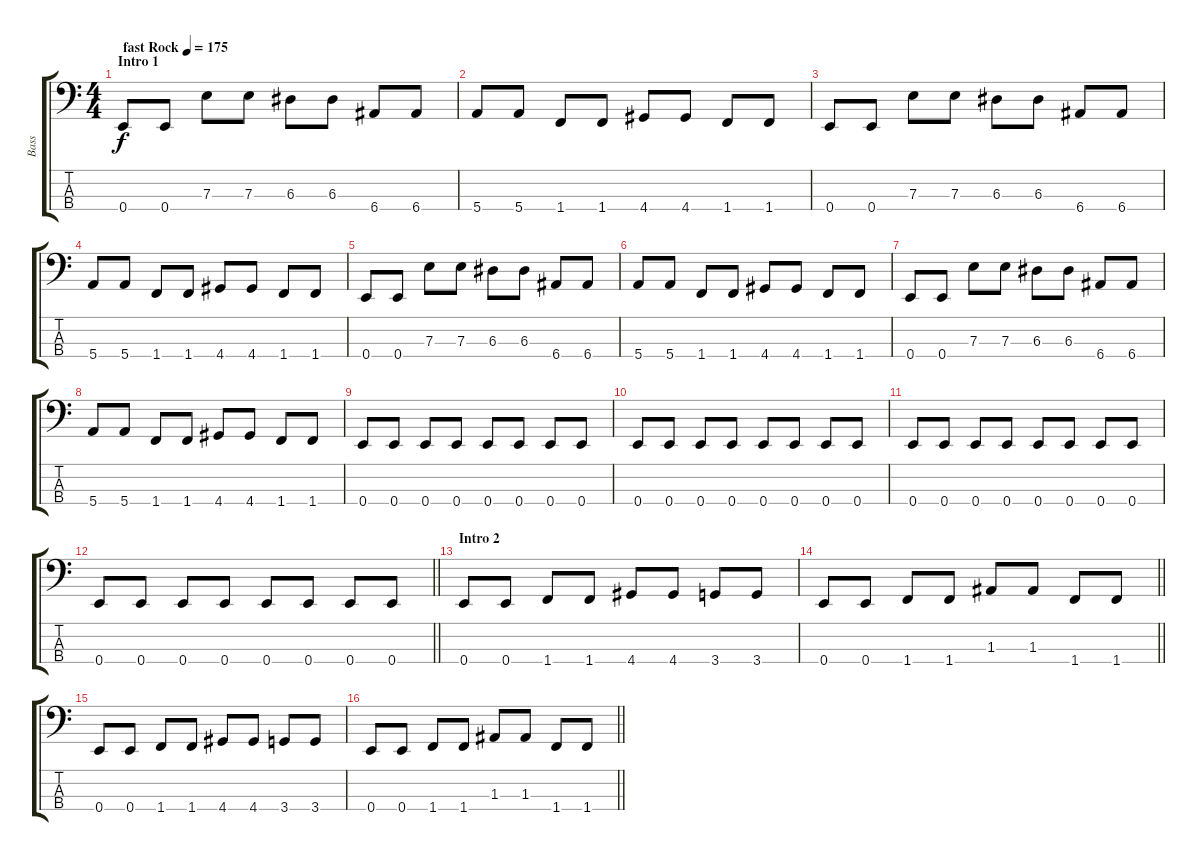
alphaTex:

\track ("Bass" "Bass") {instrument electricbassfinger}
\staff {score tabs}
\tuning (G2 D2 A1 E1) {hide}
\ts (4 4)
\section ("" "Intro 1")
\tempo (175 "fast Rock")
\clef f4
\ks c
0.4.8{dy f instrument electricbassfinger} 0.4.8 7.3.8 7.3.8 6.3.8 6.3.8 6.4.8 6.4.8 |
5.4.8 5.4.8 1.4.8 1.4.8 4.4.8 4.4.8 1.4.8 1.4.8 |
0.4.8 0.4.8 7.3.8 7.3.8 6.3.8 6.3.8 6.4.8 6.4.8 |
5.4.8 5.4.8 1.4.8 1.4.8 4.4.8 4.4.8 1.4.8 1.4.8 |
0.4.8 0.4.8 7.3.8 7.3.8 6.3.8 6.3.8 6.4.8 6.4.8 |
5.4.8 5.4.8 1.4.8 1.4.8 4.4.8 4.4.8 1.4.8 1.4.8 |
0.4.8 0.4.8 7.3.8 7.3.8 6.3.8 6.3.8 6.4.8 6.4.8 |
5.4.8 5.4.8 1.4.8 1.4.8 4.4.8 4.4.8 1.4.8 1.4.8 |
0.4.8 0.4.8 0.4.8 0.4.8 0.4.8 0.4.8 0.4.8 0.4.8 |
0.4.8 0.4.8 0.4.8 0.4.8 0.4.8 0.4.8 0.4.8 0.4.8 |
0.4.8 0.4.8 0.4.8 0.4.8 0.4.8 0.4.8 0.4.8 0.4.8 |
\barLineRight lightlight
0.4.8 0.4.8 0.4.8 0.4.8 0.4.8 0.4.8 0.4.8 0.4.8 |
\section ("" "Intro 2")
0.4.8 0.4.8 1.4.8 1.4.8 4.4.8 4.4.8 3.4.8 3.4.8 |
\barLineRight lightlight
0.4.8 0.4.8 1.4.8 1.4.8 1.3.8 1.3.8 1.4.8 1.4.8 |
0.4.8 0.4.8 1.4.8 1.4.8 4.4.8 4.4.8 3.4.8 3.4.8 |
\barLineRight lightlight
0.4.8 0.4.8 1.4.8 1.4.8 1.3.8 1.3.8 1.4.8 1.4.8
